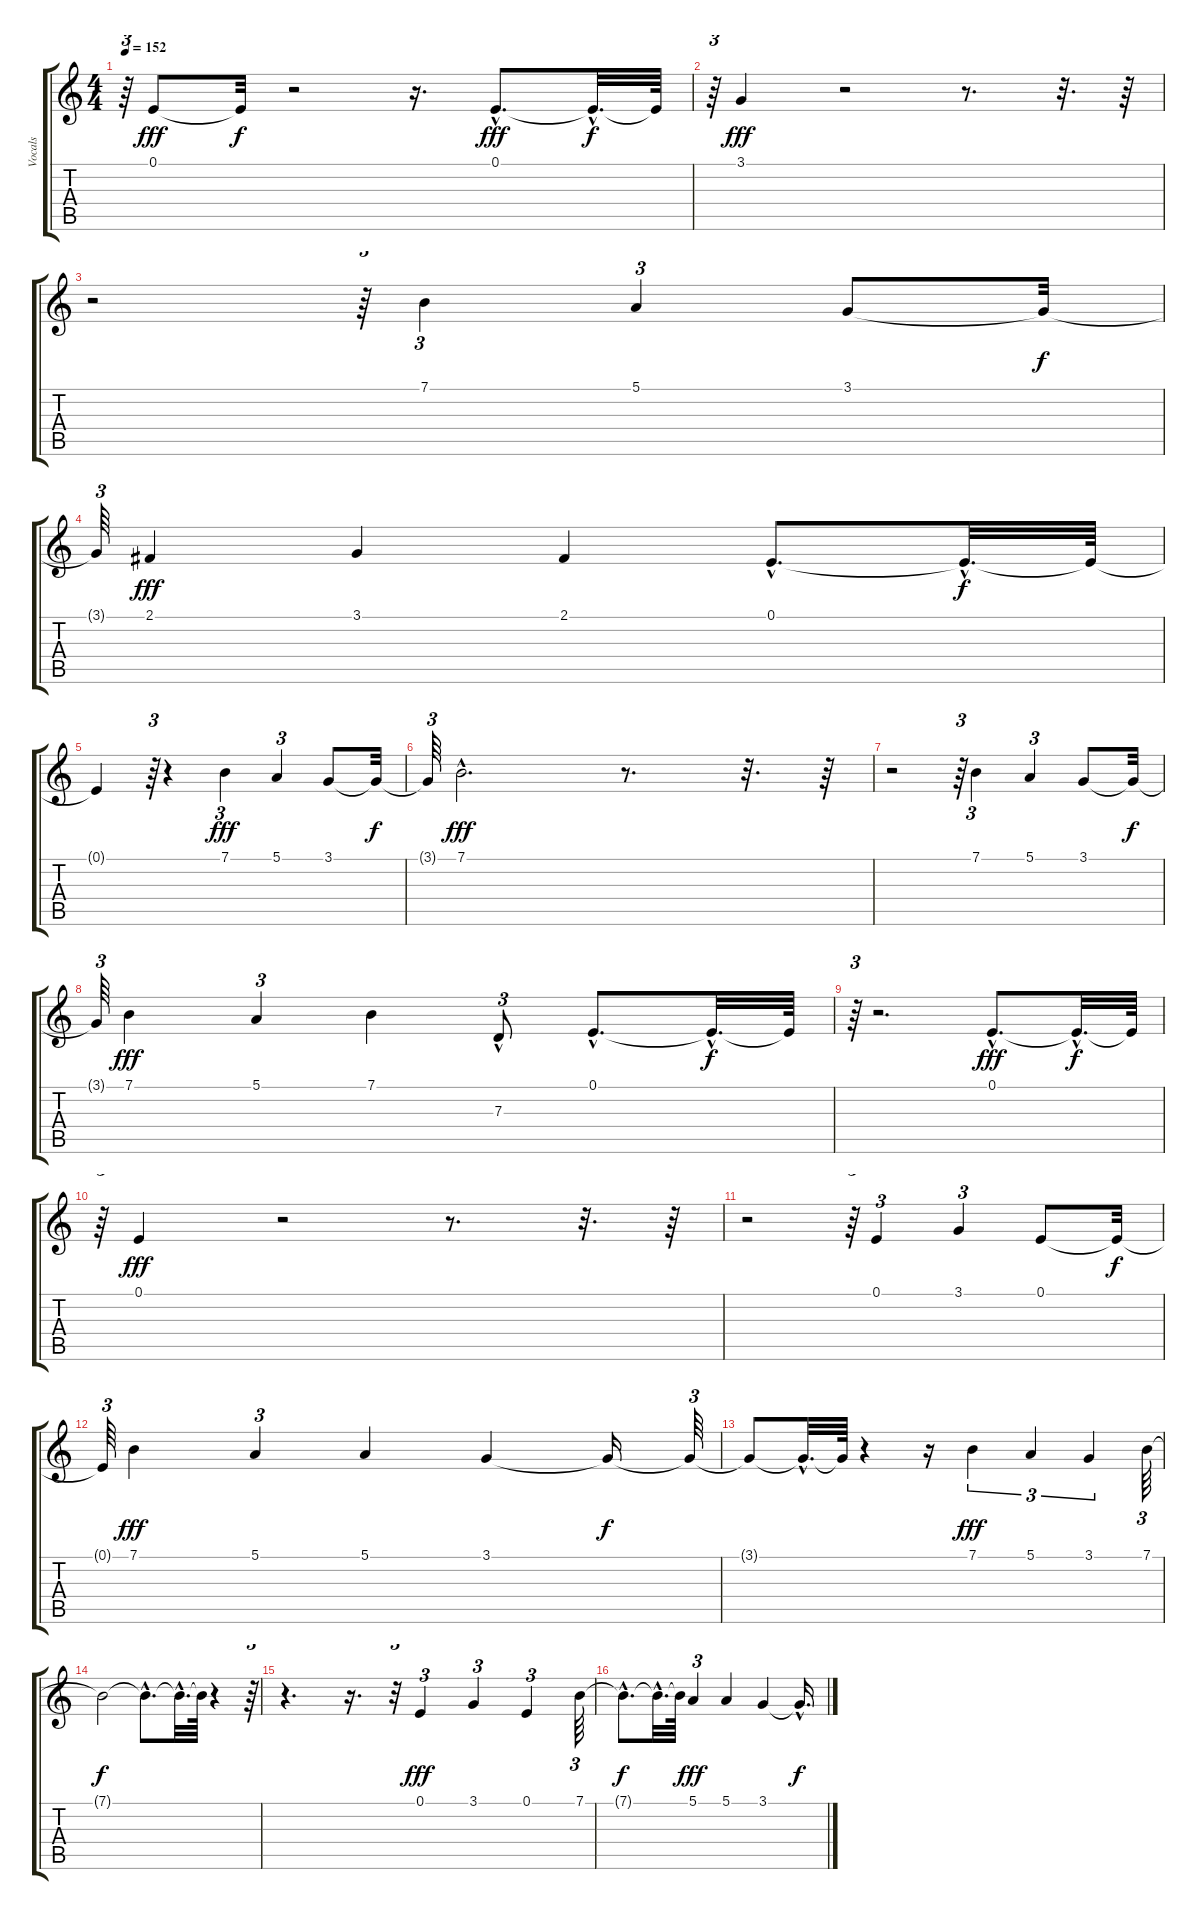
\track ("Vocals" "Vocals") {instrument lead2sawtooth}
\staff {score tabs}
\tuning (E4 B3 G3 D3 A2 E2) {hide}
\ts (4 4)
\tempo 152
\clef g2
\ks c
r.64{tu (3 2) dy f} 0.1.8{dy fff} 0.1{t}.32{dy f} r.2 r.16{d} 0.1{hac}.8{d dy fff} 0.1{hac t}.32{d dy f} 0.1{t}.64 |
r.64{tu (3 2)} 3.1.4{dy fff} r.2 r.8{d} r.32{d} r.64 |
r.2 r.64{tu (3 2)} 7.1.4{tu (3 2)} 5.1.4{tu (3 2)} 3.1.8 3.1{t}.32{dy f} |
3.1{t}.64{tu (3 2)} 2.1.4{dy fff} 3.1.4 2.1.4 0.1{hac}.8{d} 0.1{hac t}.32{d dy f} 0.1{t}.64 |
0.1{t}.4 r.64{tu (3 2)} r.4 7.1.4{tu (3 2) dy fff} 5.1.4{tu (3 2)} 3.1.8 3.1{t}.32{dy f} |
3.1{t}.64{tu (3 2)} 7.1{hac}.2{d dy fff} r.8{d} r.32{d} r.64 |
r.2 r.64{tu (3 2)} 7.1.4{tu (3 2)} 5.1.4{tu (3 2)} 3.1.8 3.1{t}.32{dy f} |
3.1{t}.64{tu (3 2)} 7.1.4{dy fff} 5.1.4{tu (3 2)} 7.1.4 7.3{hac}.8{tu (3 2)} 0.1{hac}.8{d} 0.1{hac t}.32{d dy f} 0.1{t}.64 |
r.64{tu (3 2)} r.2{d} 0.1{hac}.8{d dy fff} 0.1{hac t}.32{d dy f} 0.1{t}.64 |
r.64{tu (3 2)} 0.1.4{dy fff} r.2 r.8{d} r.32{d} r.64 |
r.2 r.64{tu (3 2)} 0.1.4{tu (3 2)} 3.1.4{tu (3 2)} 0.1.8 0.1{t}.32{dy f} |
0.1{t}.64{tu (3 2)} 7.1.4{dy fff} 5.1.4{tu (3 2)} 5.1.4 3.1.4 3.1{t}.16{dy f} 3.1{t}.64{tu (3 2)} |
3.1{t}.8 3.1{hac t}.32{d} 3.1{t}.64 r.4 r.16 7.1.4{tu (3 2) dy fff} 5.1.4{tu (3 2)} 3.1.4{tu (3 2)} 7.1.64{tu (3 2)} |
7.1{t}.2{dy f} 7.1{hac t}.8{d} 7.1{hac t}.32{d} 7.1{t}.64 r.4 r.64{tu (3 2)} |
r.4{d} r.16{d} r.32{tu (3 2)} 0.1.4{tu (3 2) dy fff} 3.1.4{tu (3 2)} 0.1.4{tu (3 2)} 7.1.64{tu (3 2)} |
7.1{hac t}.8{d dy f} 7.1{hac t}.32{d} 7.1{t}.64 5.1.4{tu (3 2) dy fff} 5.1.4 3.1.4 3.1{hac t}.16{d dy f}
